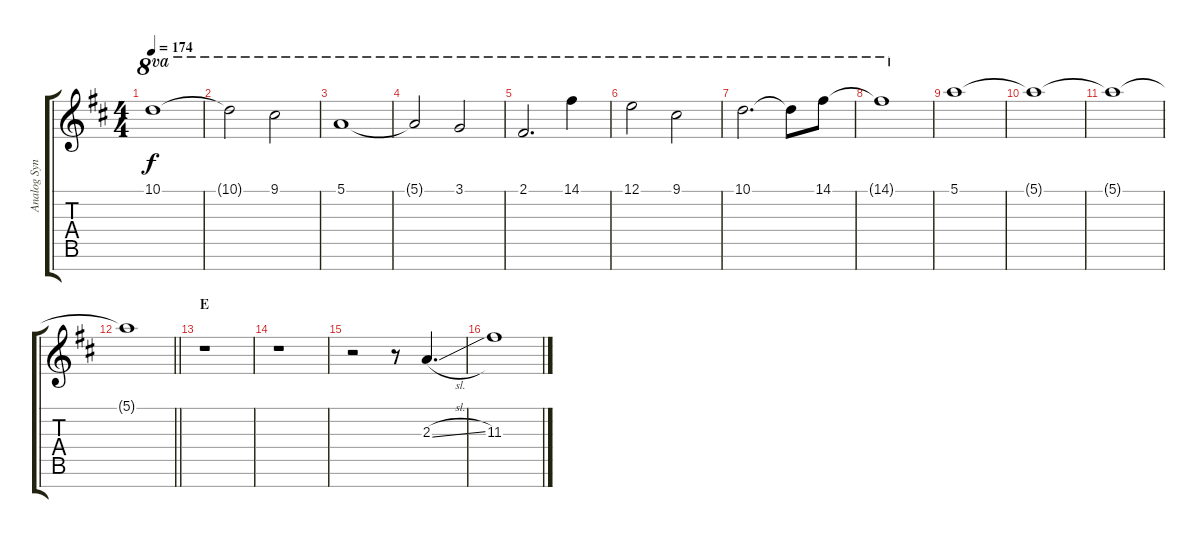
\track ("Analog Synth." "Analog Syn") {instrument lead1square}
\staff {score tabs}
\tuning (E5 B4 G4 D4 A3 E3 B2) {hide}
\ts (4 4)
\tempo 174
\clef g2
\ks bminor
10.1.1{ot 8va dy f} |
10.1{t}.2{ot 8va} 9.1.2{ot 8va} |
5.1.1{ot 8va} |
5.1{t}.2{ot 8va} 3.1.2{ot 8va} |
2.1.2{d ot 8va} 14.1.4{ot 8va} |
12.1.2{ot 8va} 9.1.2{ot 8va} |
10.1.2{d ot 8va} 10.1{t}.8{ot 8va} 14.1.8{ot 8va} |
14.1{t}.1{ot 8va} |
5.1.1 |
5.1{t}.1 |
5.1{t}.1 |
\barLineRight lightlight
5.1{t}.1 |
\section ("" "E")
r.1 |
r.1 |
r.2 r.8 2.3{sl}.4{d} |
11.3.1
